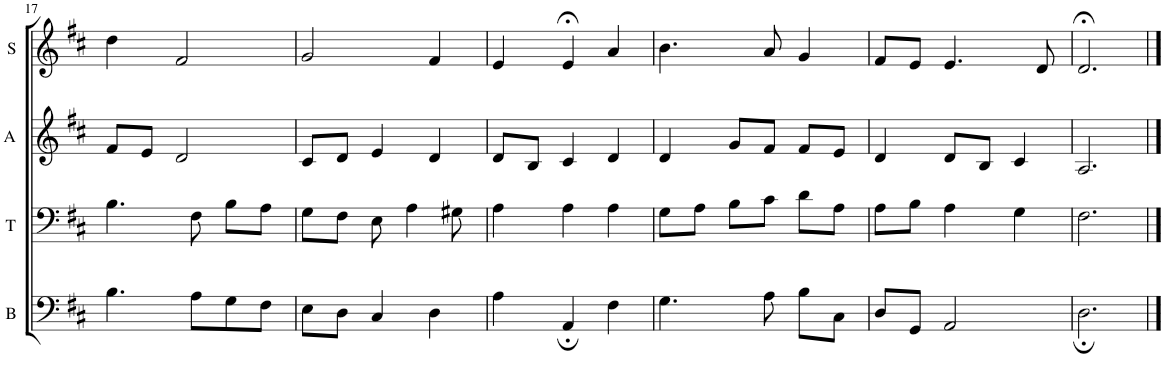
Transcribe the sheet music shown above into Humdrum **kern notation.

**kern	**kern	**kern	**kern
*part4	*part3	*part2	*part1
*staff4	*staff3	*staff2	*staff1
*I"B	*I"T	*I"A	*I"S
*I'B	*I'T	*I'A	*I'S
!!LO:PB:g=z
*clefF4	*clefF4	*clefG2	*clefG2
*k[f#c#]	*k[f#c#]	*k[f#c#]	*k[f#c#]
*M3/4	*M3/4	*M3/4	*M3/4
=17	=17	=17	=17
4.B\	4.B\	8f#/L	4dd\
.	.	8e/J	.
.	.	2d/	2f#/
8A\L	8F#\	.	.
8G\	8B\L	.	.
8F#\J	8A\J	.	.
=18	=18	=18	=18
8E\L	8G\L	8c#/L	2g/
8D\J	8F#\J	8d/J	.
4C#/	8E\	4e/	.
.	4A\	.	.
4D\	.	4d/	4f#/
.	8G#X\	.	.
=19	=19	=19	=19
4A\	4A\	8d/L	4e/
.	.	8B/J	.
4AA;/	4A\	4c#/	4e;</
4F#\	4A\	4d/	4a/
=20	=20	=20	=20
4.G\	8G\L	4d/	4.b\
.	8A\J	.	.
.	8B\L	8g/L	.
8A\	8c#\J	8f#/J	8a/
8B\L	8d\L	8f#/L	4g/
8C#\J	8A\J	8e/J	.
=21	=21	=21	=21
8D/L	8A\L	4d/	8f#/L
8GG/J	8B\J	.	8e/J
2AA/	4A\	8d/L	4.e/
.	.	8B/J	.
.	4G\	4c#/	.
.	.	.	8d/
=22	=22	=22	=22
2.D;\	2.F#\	2.A/	2.d;</
==	==	==	==
*-	*-	*-	*-
